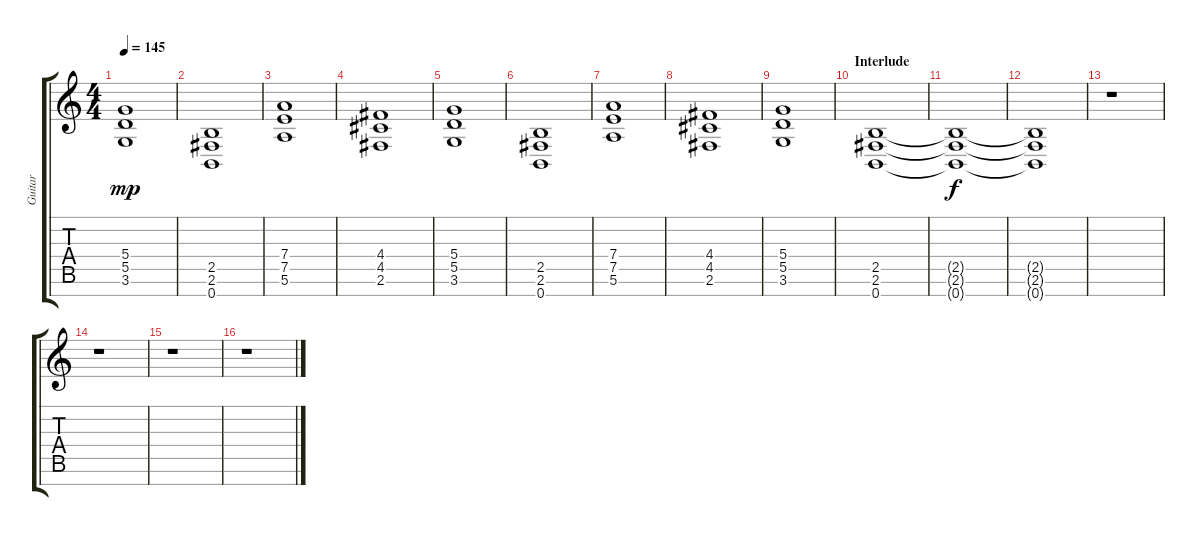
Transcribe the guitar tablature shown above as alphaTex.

\track ("Guitar" "Guitar") {instrument distortionguitar}
\staff {score tabs}
\tuning (E4 B3 G3 D3 A2 E2 B1) {hide}
\ts (4 4)
\tempo 145
\clef g2
\ks c
(5.4 5.5 3.6).1{dy mp} |
(2.5 2.6 0.7).1 |
(7.4 7.5 5.6).1 |
(4.4 4.5 2.6).1 |
(5.4 5.5 3.6).1 |
(2.5 2.6 0.7).1 |
(7.4 7.5 5.6).1 |
(4.4 4.5 2.6).1 |
(5.4 5.5 3.6).1 |
\section ("" "Interlude")
(2.5 2.6 0.7).1 |
(2.5{t} 2.6{t} 0.7{t}).1{dy f} |
(2.5{t} 2.6{t} 0.7{t}).1 |
r.1 |
r.1 |
r.1 |
r.1
